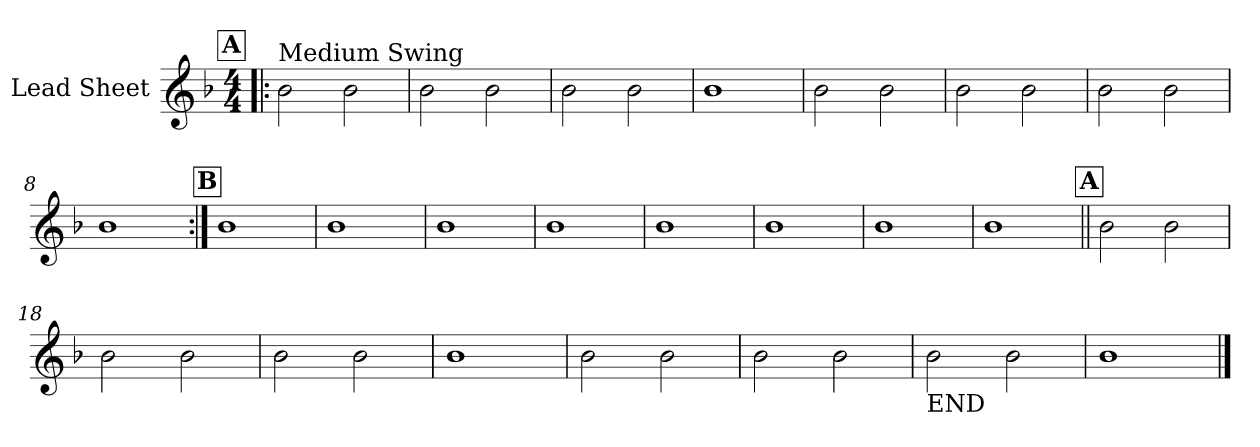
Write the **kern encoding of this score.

**kern
*part1
*staff1
*I"Lead Sheet
*clefG2
*k[b-]
*F:
*M4/4
!!LO:REH:place=s1:a:fs=14:t=A
=1!|:
!LO:TX:a:t=Medium Swing
2b-\
2b-\
=2
2b-\
2b-\
=3
2b-\
2b-\
=4
1b-
!!LO:LB:g=z
=5
2b-\
2b-\
=6
2b-\
2b-\
=7
2b-\
2b-\
=8
1b-
!!LO:LB:g=z
!!LO:REH:place=s1:a:fs=14:t=B
=9:|!
1b-
=10
1b-
=11
1b-
=12
1b-
!!LO:LB:g=z
=13
1b-
=14
1b-
=15
1b-
=16
1b-
!!LO:LB:g=z
!!LO:REH:place=s1:a:fs=14:t=A
=17||
2b-\
2b-\
=18
2b-\
2b-\
=19
2b-\
2b-\
=20
1b-
!!LO:LB:g=z
=21
2b-\
2b-\
=22
2b-\
2b-\
=23
!LO:TX:b:t=END
2b-\
2b-\
=24
1b-
==
*-
